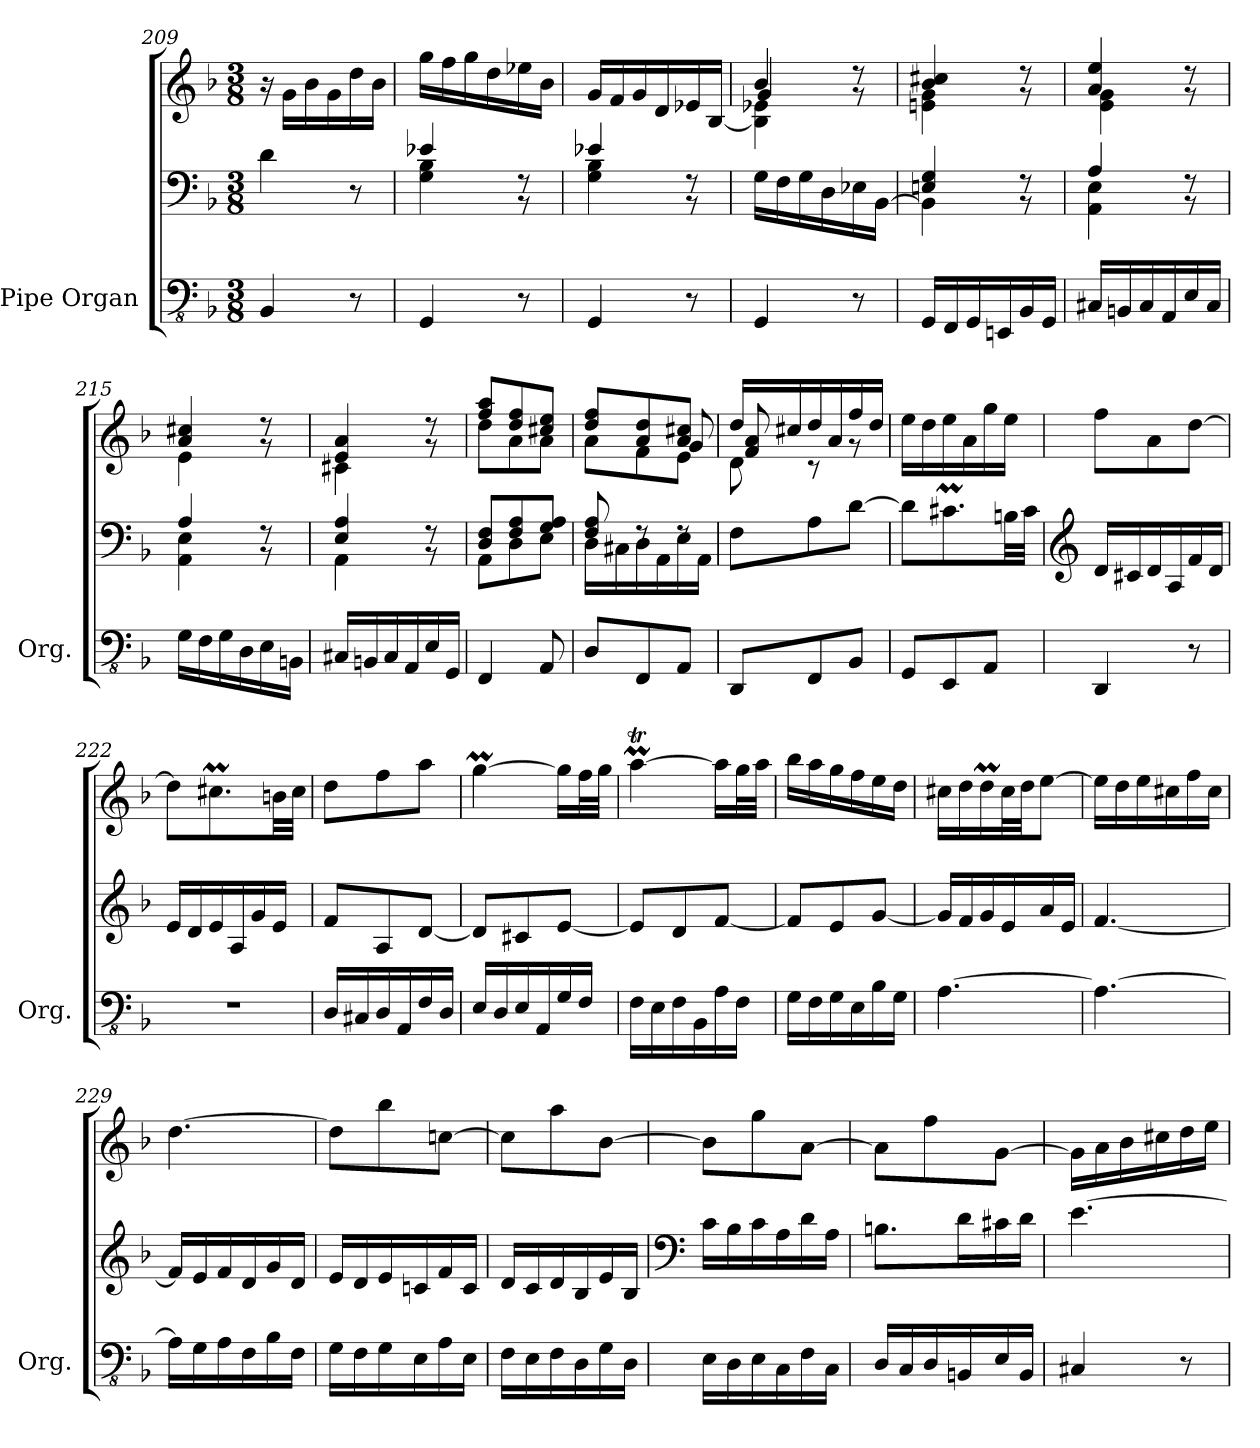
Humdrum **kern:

**kern	**kern	**kern
*part1	*part1	*part1
*staff3	*staff2	*staff1
*I"Pipe Organ	*	*
*I'Org.	*	*
*clefFv4	*clefF4	*clefG2
*k[b-]	*k[b-]	*k[b-]
*M3/8	*M3/8	*M3/8
=209	=209	=209
4BBB-/	4d\	16r
.	.	16g\LL
.	.	16b-\
.	.	16g\
8r	8r	16dd\
.	.	16b-\JJ
=210	=210	=210
*	*^	*
4GGG/	4e-X/	4G\ 4B-\	16gg\LL
.	.	.	16ff\
.	.	.	16gg\
.	.	.	16dd\
8r	8rBB	8rF	16ee-X\
.	.	.	16b-\JJ
=211	=211	=211	=211
4GGG/	4e-X/	4G\ 4B-\	16g/LL
.	.	.	16f/
.	.	.	16g/
.	.	.	16d/
8r	8rBB	8rF	16e-X/
.	.	.	[16B-/JJ
*	*v	*v	*
=212	=212	=212
*	*	*^
*	*	*	*^
4GGG/	16G\LL	4b-/	4g/	4B-\] 4e-X\
.	16F\	.	.	.
.	16G\	.	.	.
.	16D\	.	.	.
8r	16E-X\	8rg	8rdd	8ryy
.	[16BB-\JJ	.	.	.
*	*	*	*v	*v
=213	=213	=213	=213
*	*^	*	*
16GGG/LL	4En/ 4G/	4BB-\]	4b-/ 4cc#X/	4en\ 4g\
16FFF/	.	.	.	.
16GGG/	.	.	.	.
16EEEn/	.	.	.	.
16BBB-/	8rBB	8rF	8rg	8rdd
16GGG/JJ	.	.	.	.
=214	=214	=214	=214	=214
16CC#X/LL	4A/	4AA\ 4E\	4a/ 4ee/	4e\ 4g\
16BBBn/	.	.	.	.
16CC#/	.	.	.	.
16AAA/	.	.	.	.
16EE/	8rBB	8rF	8rg	8rdd
16CC#/JJ	.	.	.	.
=215	=215	=215	=215	=215
16GG\LL	4A/	4AA\ 4E\	4a/ 4cc#X/	4e\
16FF\	.	.	.	.
16GG\	.	.	.	.
16DD\	.	.	.	.
16EE\	8rBB	8rF	8rg	8rdd
16BBBn\JJ	.	.	.	.
!!LO:PB:g=z	!!
=216	=216	=216	=216	=216
16CC#X/LL	4E/ 4A/	4AA\	4e/ 4a/	4c#X\
16BBBn/	.	.	.	.
16CC#/	.	.	.	.
16AAA/	.	.	.	.
16EE/	8rBB	8rF	8rg	8rdd
16GGG/JJ	.	.	.	.
=217	=217	=217	=217	=217
4FFF/	8D/ 8F/L	8AA\L	8ff/ 8aa/L	8dd\L
.	8F/ 8A/	8D\	8dd/ 8ff/	8a\
8AAA/	8G/ 8A/J	8E\J	8cc#X/ 8ee/J	8a\J
=218	=218	=218	=218	=218
*	*	*	*	*^
8DD/L	8F/ 8A/	16D\LL	8dd/ 8ff/L	4ryy	8a\L
.	.	16C#X\	.	.	.
8FFF/	8rF	16D\	8a/ 8dd/	.	8f\
.	.	16AA\	.	.	.
8AAA/J	8rF	16E\	8a/ 8cc#X/J	8g/	8e\J
.	.	16AA\JJ	.	.	.
*	*v	*v	*	*	*
=219	=219	=219	=219	=219
8DDD/L	8F\L	16dd/LL	8f/ 8a/	8d\
.	.	16cc#X/	.	.
8FFF/	8A\	16dd/	8r	4ryy
.	.	16a/	.	.
8BBB-/J	[8d\J	16ff/	8r	.
.	.	16dd/JJ	.	.
*	*	*v	*v	*v
=220	=220	=220
8GGG/L	8d\L]	16ee\LL
.	.	16dd\
8EEE/	8.c#Xm\	16ee\
.	.	16a\
8AAA/J	.	16gg\
.	32Bn\LL	16ee\JJ
.	32c#\JJJ	.
=221	=221	=221
*	*clefG2	*
4DDD/	16d/LL	8ff\L
.	16c#X/	.
.	16d/	8a\
.	16A/	.
8r	16f/	[8dd\J
.	16d/JJ	.
=222	=222	=222
4.r	16e/LL	8dd\L]
.	16d/	.
.	16e/	8.cc#Xm\
.	16A/	.
.	16g/	.
.	16e/JJ	32bn\LL
.	.	32cc#\JJJ
=223	=223	=223
16DD/LL	8f/L	8dd\L
16CC#X/	.	.
16DD/	8A/	8ff\
16AAA/	.	.
16FF/	[8d/J	8aa\J
16DD/JJ	.	.
=224	=224	=224
16EE/LL	8d/L]	[4ggM\
16DD/	.	.
16EE/	8c#X/	.
16AAA/	.	.
16GG/	[8e/J	16gg\LL]
16FF/JJ	.	32ff\L
.	.	32gg\JJJ
!!LO:PB:g=z
=225	=225	=225
16FF\LL	8e/L]	[4aamt\
16EE\	.	.
16FF\	8d/	.
16BBB-\	.	.
16AA\	[8f/J	16aa\LL]
16FF\JJ	.	32gg\L
.	.	32aa\JJJ
=226	=226	=226
16GG\LL	8f/L]	16bb-\LL
16FF\	.	16aa\
16GG\	8e/	16gg\
16EE\	.	16ff\
16BB-\	[8g/J	16ee\
16GG\JJ	.	16dd\JJ
=227	=227	=227
*	*	*MM70
[4.AA\	16g/LL]	16cc#X\LL
.	16f/	16dd\
.	16g/	16ddM\
.	16e/	32cc#\L
.	.	32dd\JJ
*	*	*MM80
.	16a/	[8ee\J
.	16e/JJ	.
=228	=228	=228
4.AA\_	[4.f/	16ee\LL]
.	.	16dd\
.	.	16ee\
.	.	16cc#X\
.	.	16ff\
.	.	16cc#\JJ
=229	=229	=229
16AA\LL]	16f/LL]	[4.dd\
16GG\	16e/	.
16AA\	16f/	.
16FF\	16d/	.
16BB-\	16g/	.
16FF\JJ	16d/JJ	.
=230	=230	=230
16GG\LL	16e/LL	8dd\L]
16FF\	16d/	.
16GG\	16e/	8bb-\
16EE\	16cn/	.
16AA\	16f/	[8ccn\J
16EE\JJ	16c/JJ	.
=231	=231	=231
16FF\LL	16d/LL	8cc\L]
16EE\	16c/	.
16FF\	16d/	8aa\
16DD\	16B-/	.
16GG\	16e/	[8b-\J
16DD\JJ	16B-/JJ	.
=232	=232	=232
*	*clefF4	*
16EE\LL	16c\LL	8b-\L]
16DD\	16B-\	.
16EE\	16c\	8gg\
16CC\	16A\	.
16FF\	16d\	[8a\J
16CC\JJ	16A\JJ	.
=233	=233	=233
16DD/LL	8.Bn\L	8a\L]
16CC/	.	.
16DD/	.	8ff\
16BBBn/	16d\L	.
16EE/	16c#X\	[8g\J
16BBB/JJ	16d\JJ	.
!!LO:PB:g=z
=234	=234	=234
4CC#X/	[4.e\	16g\LL]
.	.	16a\
.	.	16b-\
.	.	16cc#X\
8r	.	16dd\
.	.	16ee\JJ
=	=	=
*-	*-	*-
